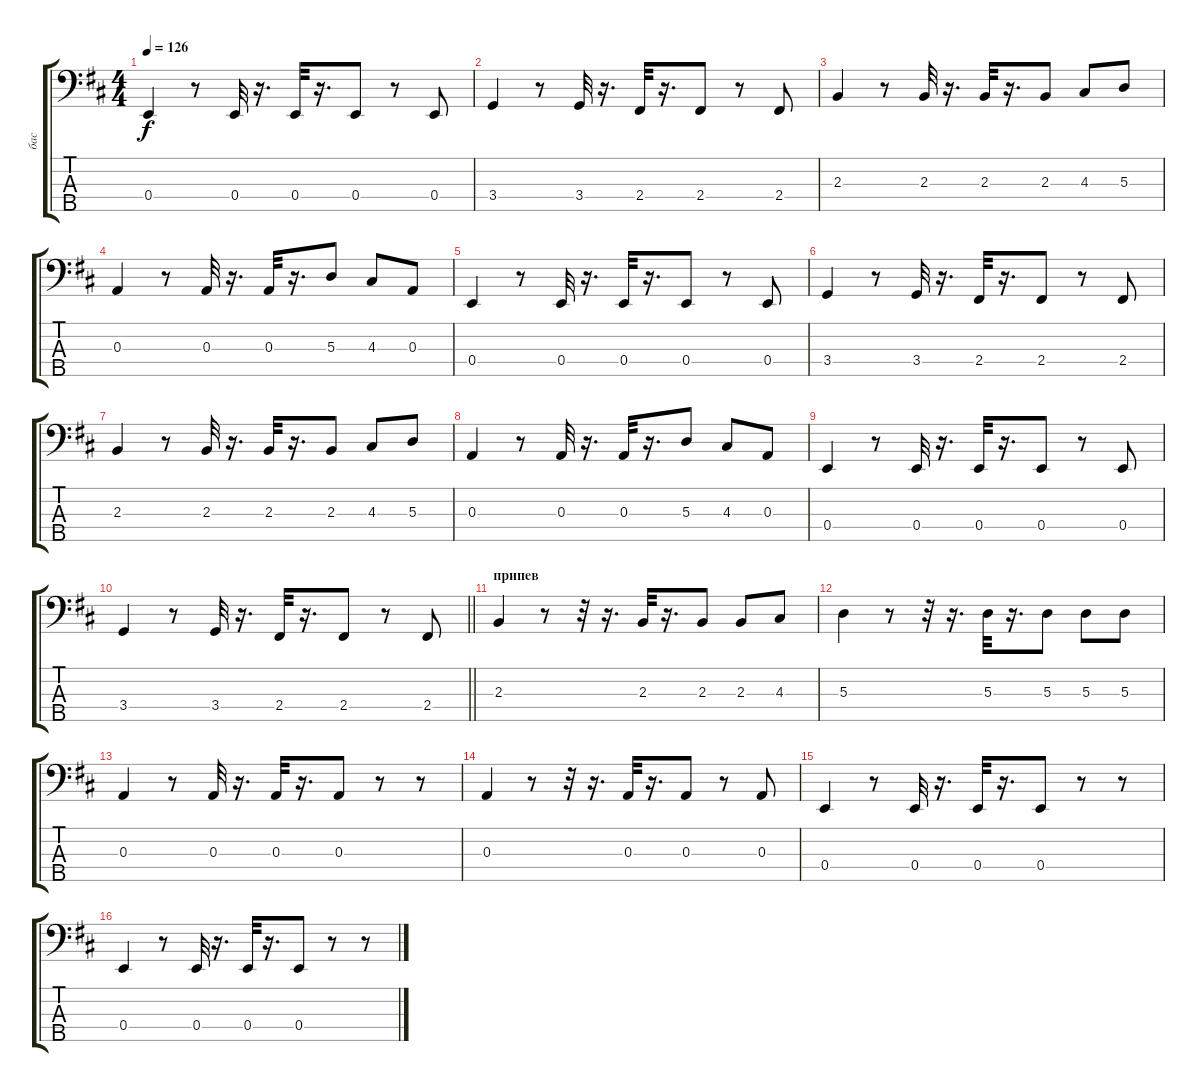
\track ("бас" "бас") {instrument electricbassfinger}
\staff {score tabs}
\tuning (G2 D2 A1 E1 B0) {hide}
\ts (4 4)
\tempo 126
\clef f4
\ks d
0.4.4{dy f} r.8 0.4.32 r.16{d} 0.4.32 r.16{d} 0.4.8 r.8 0.4.8 |
3.4.4 r.8 3.4.32 r.16{d} 2.4.32 r.16{d} 2.4.8 r.8 2.4.8 |
2.3.4 r.8 2.3.32 r.16{d} 2.3.32 r.16{d} 2.3.8 4.3.8 5.3.8 |
0.3.4 r.8 0.3.32 r.16{d} 0.3.32 r.16{d} 5.3.8 4.3.8 0.3.8 |
0.4.4 r.8 0.4.32 r.16{d} 0.4.32 r.16{d} 0.4.8 r.8 0.4.8 |
3.4.4 r.8 3.4.32 r.16{d} 2.4.32 r.16{d} 2.4.8 r.8 2.4.8 |
2.3.4 r.8 2.3.32 r.16{d} 2.3.32 r.16{d} 2.3.8 4.3.8 5.3.8 |
0.3.4 r.8 0.3.32 r.16{d} 0.3.32 r.16{d} 5.3.8 4.3.8 0.3.8 |
0.4.4 r.8 0.4.32 r.16{d} 0.4.32 r.16{d} 0.4.8 r.8 0.4.8 |
\barLineRight lightlight
3.4.4 r.8 3.4.32 r.16{d} 2.4.32 r.16{d} 2.4.8 r.8 2.4.8 |
\section ("" "припев")
2.3.4 r.8 r.32 r.16{d} 2.3.32 r.16{d} 2.3.8 2.3.8 4.3.8 |
5.3.4 r.8 r.32 r.16{d} 5.3.32 r.16{d} 5.3.8 5.3.8 5.3.8 |
0.3.4 r.8 0.3.32 r.16{d} 0.3.32 r.16{d} 0.3.8 r.8 r.8 |
0.3.4 r.8 r.32 r.16{d} 0.3.32 r.16{d} 0.3.8 r.8 0.3.8 |
0.4.4 r.8 0.4.32 r.16{d} 0.4.32 r.16{d} 0.4.8 r.8 r.8 |
0.4.4 r.8 0.4.32 r.16{d} 0.4.32 r.16{d} 0.4.8 r.8 r.8
